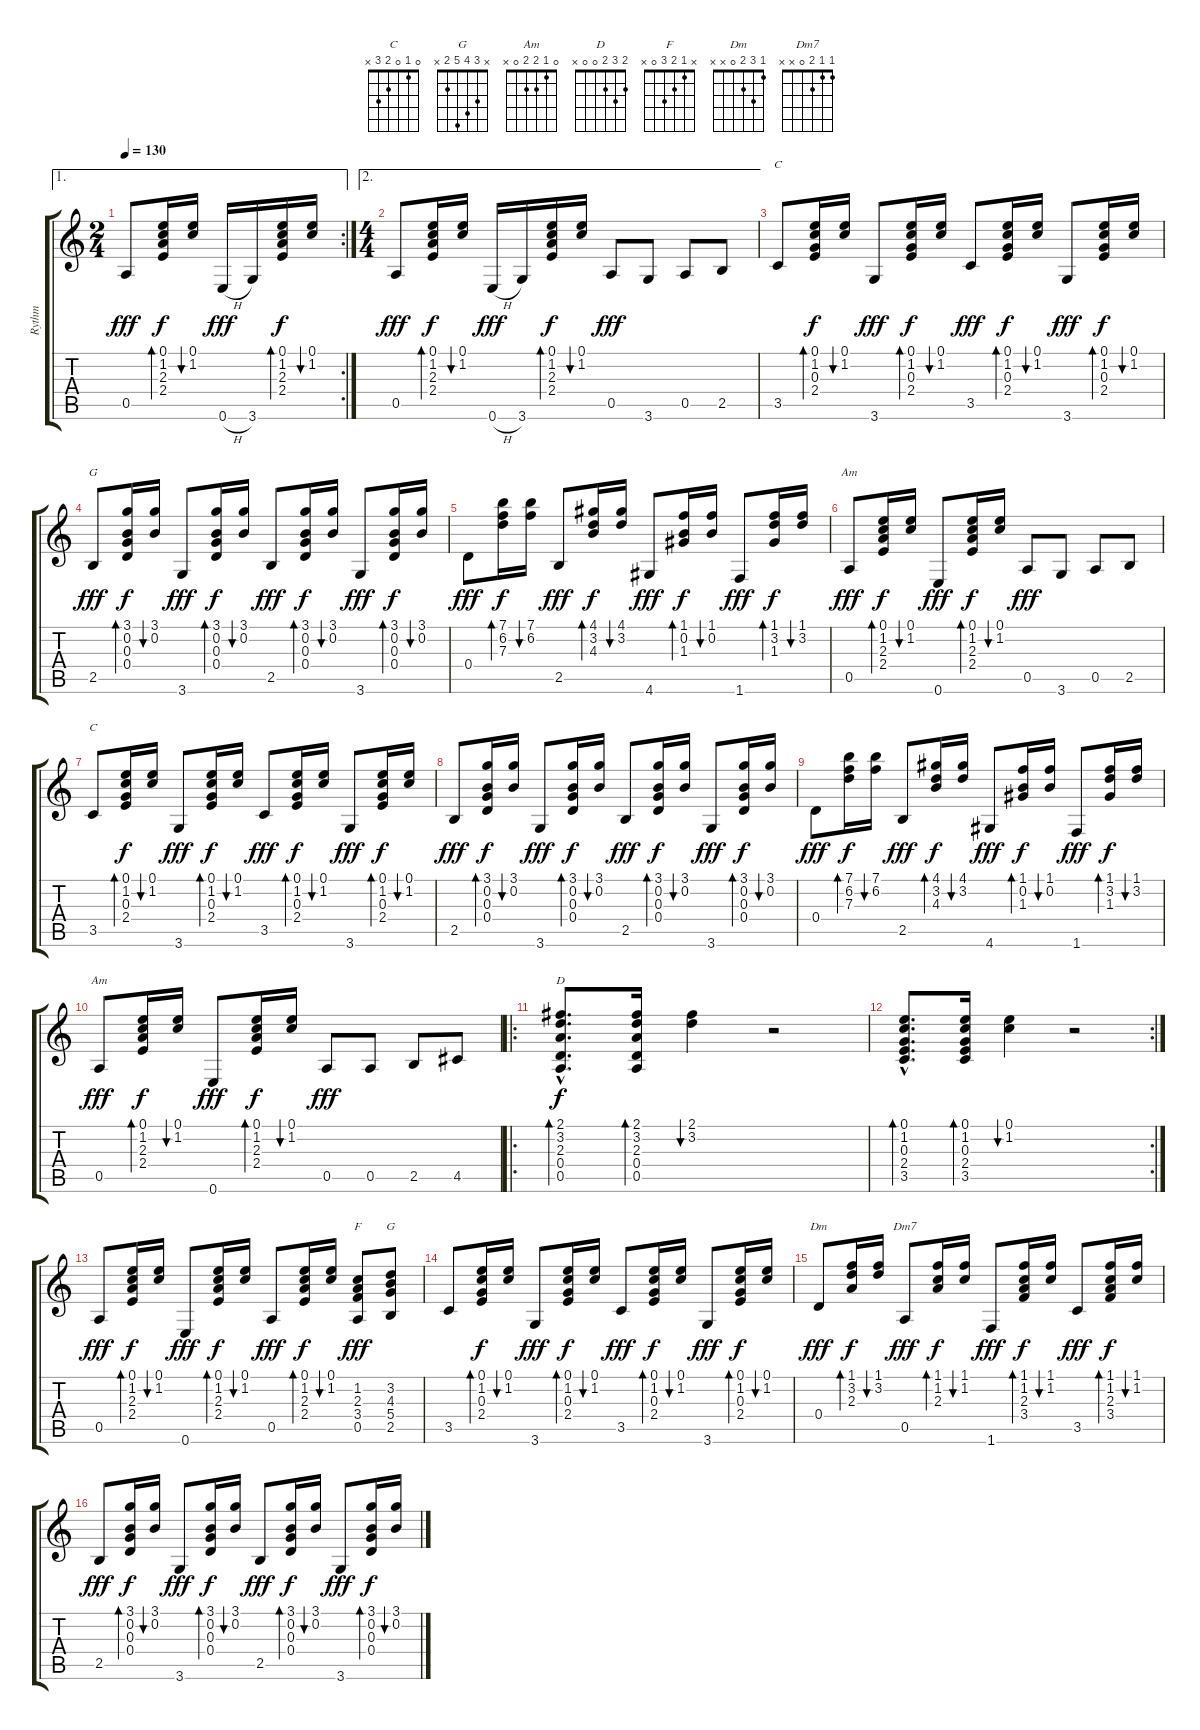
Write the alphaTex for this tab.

\track ("Rythm" "Rythm") {instrument acousticguitarsteel}
\staff {score tabs}
\tuning (E4 B3 G3 D3 A2 E2) {hide}
\chord ("C" 0 1 0 2 3 3)
\chord ("G" 3 0 0 0 2 3)
\chord ("Am" 0 1 2 2 0 0)
\chord ("C" 0 1 0 2 3 x)
\chord ("Am" 0 1 2 2 0 x)
\chord ("D" 2 3 2 0 0 x)
\chord ("F" x 1 2 3 0 x)
\chord ("G" x 3 4 5 2 x)
\chord ("Dm" 1 3 2 0 x x)
\chord ("Dm7" 1 1 2 0 x x)
\ae 1
\rc 2
\ts (2 4)
\tempo 130
\clef g2
\ks c
0.5.8{dy fff} (0.1 1.2 2.3 2.4).16{bd 120 dy f} (0.1 1.2).16{bu 120} 0.6{h}.16{dy fff} 3.6.16 (0.1 1.2 2.3 2.4).16{bd 120 dy f} (0.1 1.2).16{bu 120} |
\ae 2
\ts (4 4)
0.5.8{dy fff} (0.1 1.2 2.3 2.4).16{bd 120 dy f} (0.1 1.2).16{bu 120} 0.6{h}.16{dy fff} 3.6.16 (0.1 1.2 2.3 2.4).16{bd 120 dy f} (0.1 1.2).16{bu 120} 0.5.8{dy fff} 3.6.8 0.5.8 2.5.8 |
3.5.8{ch "C"} (0.1 1.2 0.3 2.4).16{bd 120 dy f} (0.1 1.2).16{bu 120} 3.6.8{dy fff} (0.1 1.2 0.3 2.4).16{bd 120 dy f} (0.1 1.2).16{bu 120} 3.5.8{dy fff} (0.1 1.2 0.3 2.4).16{bd 120 dy f} (0.1 1.2).16{bu 120} 3.6.8{dy fff} (0.1 1.2 0.3 2.4).16{bd 120 dy f} (0.1 1.2).16{bu 120} |
2.5.8{ch "G" dy fff} (3.1 0.2 0.3 0.4).16{bd 120 dy f} (3.1 0.2).16{bu 120} 3.6.8{dy fff} (3.1 0.2 0.3 0.4).16{bd 120 dy f} (3.1 0.2).16{bu 120} 2.5.8{dy fff} (3.1 0.2 0.3 0.4).16{bd 120 dy f} (3.1 0.2).16{bu 120} 3.6.8{dy fff} (3.1 0.2 0.3 0.4).16{bd 120 dy f} (3.1 0.2).16{bu 120} |
0.4.8{dy fff} (7.1 6.2 7.3).16{bd 120 dy f} (7.1 6.2).16{bu 120} 2.5.8{dy fff} (4.1 3.2 4.3).16{bd 120 dy f} (4.1 3.2).16{bu 120} 4.6.8{dy fff} (1.1 0.2 1.3).16{bd 120 dy f} (1.1 0.2).16{bu 120} 1.6.8{dy fff} (1.1 3.2 1.3).16{bd 120 dy f} (1.1 3.2).16{bu 120} |
0.5.8{ch "Am" dy fff} (0.1 1.2 2.3 2.4).16{bd 120 dy f} (0.1 1.2).16{bu 120} 0.6.8{dy fff} (0.1 1.2 2.3 2.4).16{bd 120 dy f} (0.1 1.2).16{bu 120} 0.5.8{dy fff} 3.6.8 0.5.8 2.5.8 |
3.5.8{ch "C"} (0.1 1.2 0.3 2.4).16{bd 120 dy f} (0.1 1.2).16{bu 120} 3.6.8{dy fff} (0.1 1.2 0.3 2.4).16{bd 120 dy f} (0.1 1.2).16{bu 120} 3.5.8{dy fff} (0.1 1.2 0.3 2.4).16{bd 120 dy f} (0.1 1.2).16{bu 120} 3.6.8{dy fff} (0.1 1.2 0.3 2.4).16{bd 120 dy f} (0.1 1.2).16{bu 120} |
2.5.8{dy fff} (3.1 0.2 0.3 0.4).16{bd 120 dy f} (3.1 0.2).16{bu 120} 3.6.8{dy fff} (3.1 0.2 0.3 0.4).16{bd 120 dy f} (3.1 0.2).16{bu 120} 2.5.8{dy fff} (3.1 0.2 0.3 0.4).16{bd 120 dy f} (3.1 0.2).16{bu 120} 3.6.8{dy fff} (3.1 0.2 0.3 0.4).16{bd 120 dy f} (3.1 0.2).16{bu 120} |
0.4.8{dy fff} (7.1 6.2 7.3).16{bd 120 dy f} (7.1 6.2).16{bu 120} 2.5.8{dy fff} (4.1 3.2 4.3).16{bd 120 dy f} (4.1 3.2).16{bu 120} 4.6.8{dy fff} (1.1 0.2 1.3).16{bd 120 dy f} (1.1 0.2).16{bu 120} 1.6.8{dy fff} (1.1 3.2 1.3).16{bd 120 dy f} (1.1 3.2).16{bu 120} |
0.5.8{ch "Am" dy fff} (0.1 1.2 2.3 2.4).16{bd 120 dy f} (0.1 1.2).16{bu 120} 0.6.8{dy fff} (0.1 1.2 2.3 2.4).16{bd 120 dy f} (0.1 1.2).16{bu 120} 0.5.8{dy fff} 0.5.8 2.5.8 4.5.8 |
\ro
(2.1{hac} 3.2{hac} 2.3{hac} 0.4{hac} 0.5{hac}).8{d bd 240 ch "D" dy f} (2.1 3.2 2.3 0.4 0.5).16{bd 120} (2.1 3.2).4{bu 240} r.2 |
\rc 2
(0.1{hac} 1.2{hac} 0.3{hac} 2.4{hac} 3.5{hac}).8{d bd 240} (0.1 1.2 0.3 2.4 3.5).16{bd 240} (0.1 1.2).4{bu 240} r.2 |
0.5.8{dy fff} (0.1 1.2 2.3 2.4).16{bd 120 dy f} (0.1 1.2).16{bu 120} 0.6.8{dy fff} (0.1 1.2 2.3 2.4).16{bd 120 dy f} (0.1 1.2).16{bu 120} 0.5.8{dy fff} (0.1 1.2 2.3 2.4).16{bd 120 dy f} (0.1 1.2).16{bu 120} (1.2 2.3 3.4 0.5).8{ch "F" dy fff} (3.2 4.3 5.4 2.5).8{ch "G"} |
3.5.8 (0.1 1.2 0.3 2.4).16{bd 120 dy f} (0.1 1.2).16{bu 120} 3.6.8{dy fff} (0.1 1.2 0.3 2.4).16{bd 120 dy f} (0.1 1.2).16{bu 120} 3.5.8{dy fff} (0.1 1.2 0.3 2.4).16{bd 120 dy f} (0.1 1.2).16{bu 120} 3.6.8{dy fff} (0.1 1.2 0.3 2.4).16{bd 120 dy f} (0.1 1.2).16{bu 120} |
0.4.8{ch "Dm" dy fff} (1.1 3.2 2.3).16{bd 120 dy f} (1.1 3.2).16{bu 120} 0.5.8{ch "Dm7" dy fff} (1.1 1.2 2.3).16{bd 120 dy f} (1.1 1.2).16{bu 120} 1.6.8{dy fff} (1.1 1.2 2.3 3.4).16{bd 120 dy f} (1.1 1.2).16{bu 120} 3.5.8{dy fff} (1.1 1.2 2.3 3.4).16{bd 120 dy f} (1.1 1.2).16{bu 120} |
2.5.8{dy fff} (3.1 0.2 0.3 0.4).16{bd 120 dy f} (3.1 0.2).16{bu 120} 3.6.8{dy fff} (3.1 0.2 0.3 0.4).16{bd 120 dy f} (3.1 0.2).16{bu 120} 2.5.8{dy fff} (3.1 0.2 0.3 0.4).16{bd 120 dy f} (3.1 0.2).16{bu 120} 3.6.8{dy fff} (3.1 0.2 0.3 0.4).16{bd 120 dy f} (3.1 0.2).16{bu 120}
